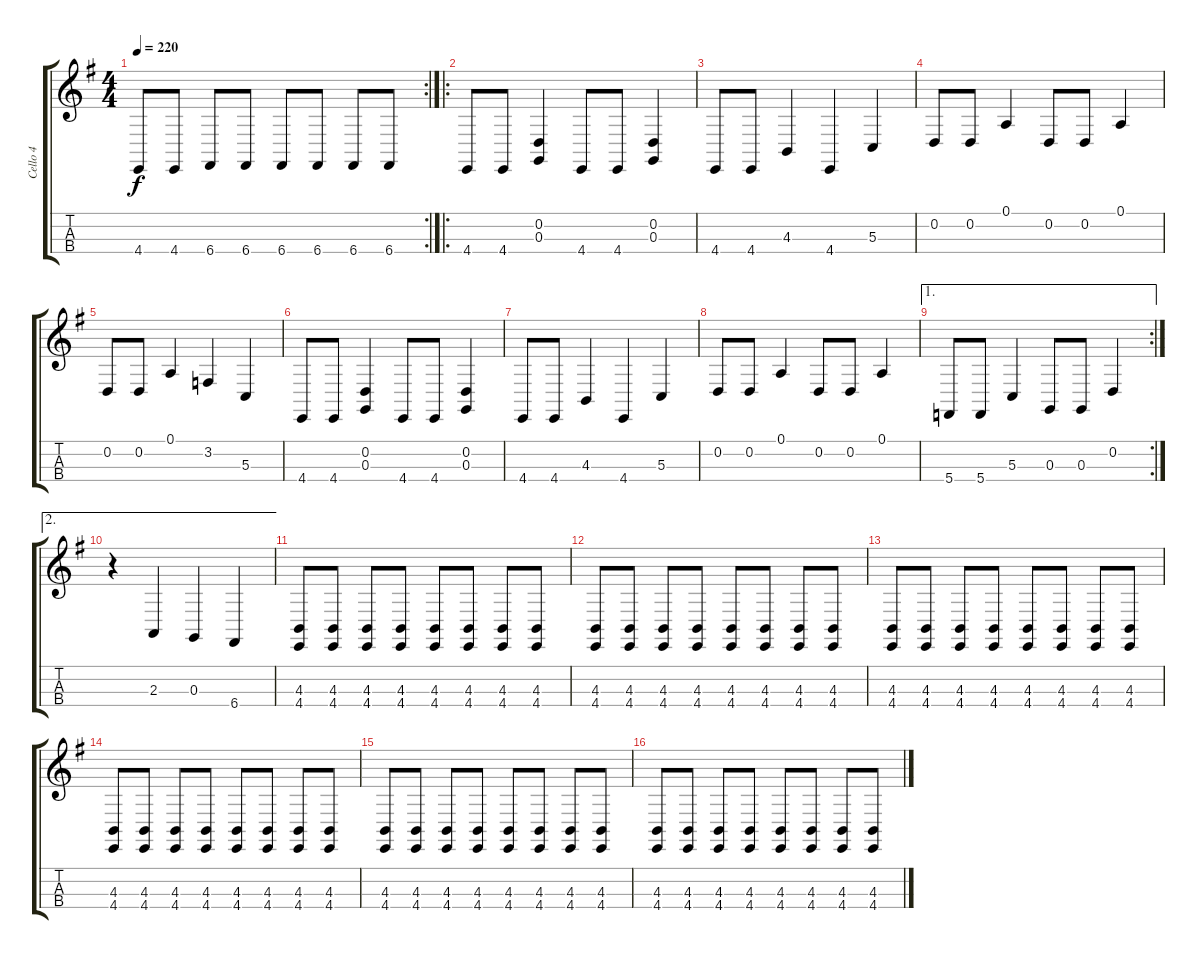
\track ("Cello 4" "Cello 4") {instrument cello}
\staff {score tabs}
\tuning (A3 D3 G2 C2) {hide}
\rc 2
\ts (4 4)
\tempo 220
\clef g2
\ks g
4.4.8{dy f} 4.4.8 6.4.8 6.4.8 6.4.8 6.4.8 6.4.8 6.4.8 |
\ro
4.4.8 4.4.8 (0.2 0.3).4 4.4.8 4.4.8 (0.2 0.3).4 |
4.4.8 4.4.8 4.3.4 4.4.4 5.3.4 |
0.2.8 0.2.8 0.1.4 0.2.8 0.2.8 0.1.4 |
0.2.8 0.2.8 0.1.4 3.2.4 5.3.4 |
4.4.8 4.4.8 (0.2 0.3).4 4.4.8 4.4.8 (0.2 0.3).4 |
4.4.8 4.4.8 4.3.4 4.4.4 5.3.4 |
0.2.8 0.2.8 0.1.4 0.2.8 0.2.8 0.1.4 |
\ae 1
\rc 2
5.4.8 5.4.8 5.3.4 0.3.8 0.3.8 0.2.4 |
\ae 2
r.4 2.3.4 0.3.4 6.4.4 |
(4.3 4.4).8 (4.3 4.4).8 (4.3 4.4).8 (4.3 4.4).8 (4.3 4.4).8 (4.3 4.4).8 (4.3 4.4).8 (4.3 4.4).8 |
(4.3 4.4).8 (4.3 4.4).8 (4.3 4.4).8 (4.3 4.4).8 (4.3 4.4).8 (4.3 4.4).8 (4.3 4.4).8 (4.3 4.4).8 |
(4.3 4.4).8 (4.3 4.4).8 (4.3 4.4).8 (4.3 4.4).8 (4.3 4.4).8 (4.3 4.4).8 (4.3 4.4).8 (4.3 4.4).8 |
(4.3 4.4).8 (4.3 4.4).8 (4.3 4.4).8 (4.3 4.4).8 (4.3 4.4).8 (4.3 4.4).8 (4.3 4.4).8 (4.3 4.4).8 |
(4.3 4.4).8 (4.3 4.4).8 (4.3 4.4).8 (4.3 4.4).8 (4.3 4.4).8 (4.3 4.4).8 (4.3 4.4).8 (4.3 4.4).8 |
(4.3 4.4).8 (4.3 4.4).8 (4.3 4.4).8 (4.3 4.4).8 (4.3 4.4).8 (4.3 4.4).8 (4.3 4.4).8 (4.3 4.4).8
